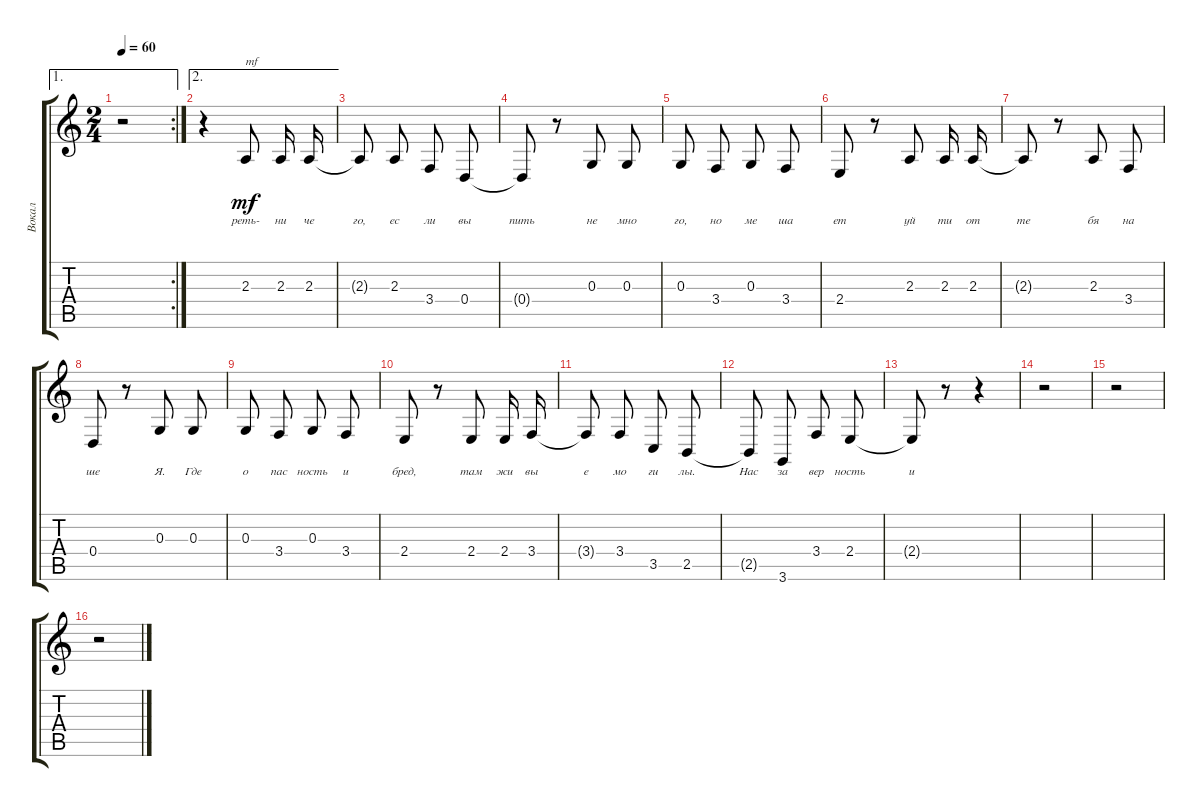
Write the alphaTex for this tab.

\track ("Вокал" "Вокал") {instrument brightacousticpiano}
\staff {score tabs}
\tuning (E4 B3 G3 D3 A2 E2) {hide}
\ae 1
\rc 2
\ts (2 4)
\tempo 60
\clef g2
\ks c
r.2{dy mf} |
\ae 2
r.4 2.3.8{txt "mf" lyrics (0 "реть-") lyrics (1 "") lyrics (2 "") lyrics (3 "") lyrics (4 "") beam split} 2.3.16{lyrics (0 "ни") lyrics (1 "") lyrics (2 "") lyrics (3 "") lyrics (4 "") beam split} 2.3.16{lyrics (0 "че") lyrics (1 "") lyrics (2 "") lyrics (3 "") lyrics (4 "")} |
2.3{t}.8{lyrics (0 "го,") lyrics (1 "") lyrics (2 "") lyrics (3 "") lyrics (4 "") beam split} 2.3.8{lyrics (0 "ес") lyrics (1 "") lyrics (2 "") lyrics (3 "") lyrics (4 "") beam split} 3.4.8{lyrics (0 "ли") lyrics (1 "") lyrics (2 "") lyrics (3 "") lyrics (4 "") beam split} 0.4.8{lyrics (0 "вы") lyrics (1 "") lyrics (2 "") lyrics (3 "") lyrics (4 "")} |
0.4{t}.8{lyrics (0 "пить") lyrics (1 "") lyrics (2 "") lyrics (3 "") lyrics (4 "")} r.8 0.3.8{lyrics (0 "не") lyrics (1 "") lyrics (2 "") lyrics (3 "") lyrics (4 "") beam split} 0.3.8{lyrics (0 "мно") lyrics (1 "") lyrics (2 "") lyrics (3 "") lyrics (4 "")} |
0.3.8{lyrics (0 "го,") lyrics (1 "") lyrics (2 "") lyrics (3 "") lyrics (4 "") beam split} 3.4.8{lyrics (0 "но") lyrics (1 "") lyrics (2 "") lyrics (3 "") lyrics (4 "") beam split} 0.3.8{lyrics (0 "ме") lyrics (1 "") lyrics (2 "") lyrics (3 "") lyrics (4 "") beam split} 3.4.8{lyrics (0 "ша") lyrics (1 "") lyrics (2 "") lyrics (3 "") lyrics (4 "")} |
2.4.8{lyrics (0 "ет") lyrics (1 "") lyrics (2 "") lyrics (3 "") lyrics (4 "")} r.8 2.3.8{lyrics (0 "уй") lyrics (1 "") lyrics (2 "") lyrics (3 "") lyrics (4 "") beam split} 2.3.16{lyrics (0 "ти") lyrics (1 "") lyrics (2 "") lyrics (3 "") lyrics (4 "") beam split} 2.3.16{lyrics (0 "от") lyrics (1 "") lyrics (2 "") lyrics (3 "") lyrics (4 "")} |
2.3{t}.8{lyrics (0 "те") lyrics (1 "") lyrics (2 "") lyrics (3 "") lyrics (4 "")} r.8 2.3.8{lyrics (0 "бя") lyrics (1 "") lyrics (2 "") lyrics (3 "") lyrics (4 "") beam split} 3.4.8{lyrics (0 "на") lyrics (1 "") lyrics (2 "") lyrics (3 "") lyrics (4 "")} |
0.4.8{lyrics (0 "ше") lyrics (1 "") lyrics (2 "") lyrics (3 "") lyrics (4 "")} r.8 0.3.8{lyrics (0 "Я.") lyrics (1 "") lyrics (2 "") lyrics (3 "") lyrics (4 "") beam split} 0.3.8{lyrics (0 "Где") lyrics (1 "") lyrics (2 "") lyrics (3 "") lyrics (4 "")} |
0.3.8{lyrics (0 "о") lyrics (1 "") lyrics (2 "") lyrics (3 "") lyrics (4 "") beam split} 3.4.8{lyrics (0 "пас") lyrics (1 "") lyrics (2 "") lyrics (3 "") lyrics (4 "") beam split} 0.3.8{lyrics (0 "ность") lyrics (1 "") lyrics (2 "") lyrics (3 "") lyrics (4 "") beam split} 3.4.8{lyrics (0 "и") lyrics (1 "") lyrics (2 "") lyrics (3 "") lyrics (4 "")} |
2.4.8{lyrics (0 "бред,") lyrics (1 "") lyrics (2 "") lyrics (3 "") lyrics (4 "")} r.8 2.4.8{lyrics (0 "там") lyrics (1 "") lyrics (2 "") lyrics (3 "") lyrics (4 "") beam split} 2.4.16{lyrics (0 "жи") lyrics (1 "") lyrics (2 "") lyrics (3 "") lyrics (4 "") beam split} 3.4.16{lyrics (0 "вы") lyrics (1 "") lyrics (2 "") lyrics (3 "") lyrics (4 "")} |
3.4{t}.8{lyrics (0 "е") lyrics (1 "") lyrics (2 "") lyrics (3 "") lyrics (4 "") beam split} 3.4.8{lyrics (0 "мо") lyrics (1 "") lyrics (2 "") lyrics (3 "") lyrics (4 "") beam split} 3.5.8{lyrics (0 "ги") lyrics (1 "") lyrics (2 "") lyrics (3 "") lyrics (4 "") beam split} 2.5.8{lyrics (0 "лы.") lyrics (1 "") lyrics (2 "") lyrics (3 "") lyrics (4 "")} |
2.5{t}.8{lyrics (0 "Нас") lyrics (1 "") lyrics (2 "") lyrics (3 "") lyrics (4 "") beam split} 3.6.8{lyrics (0 "за") lyrics (1 "") lyrics (2 "") lyrics (3 "") lyrics (4 "") beam split} 3.4.8{lyrics (0 "вер") lyrics (1 "") lyrics (2 "") lyrics (3 "") lyrics (4 "") beam split} 2.4.8{lyrics (0 "ность") lyrics (1 "") lyrics (2 "") lyrics (3 "") lyrics (4 "")} |
2.4{t}.8{lyrics (0 "и") lyrics (1 "") lyrics (2 "") lyrics (3 "") lyrics (4 "")} r.8 r.4 |
r.2 |
r.2 |
r.2
